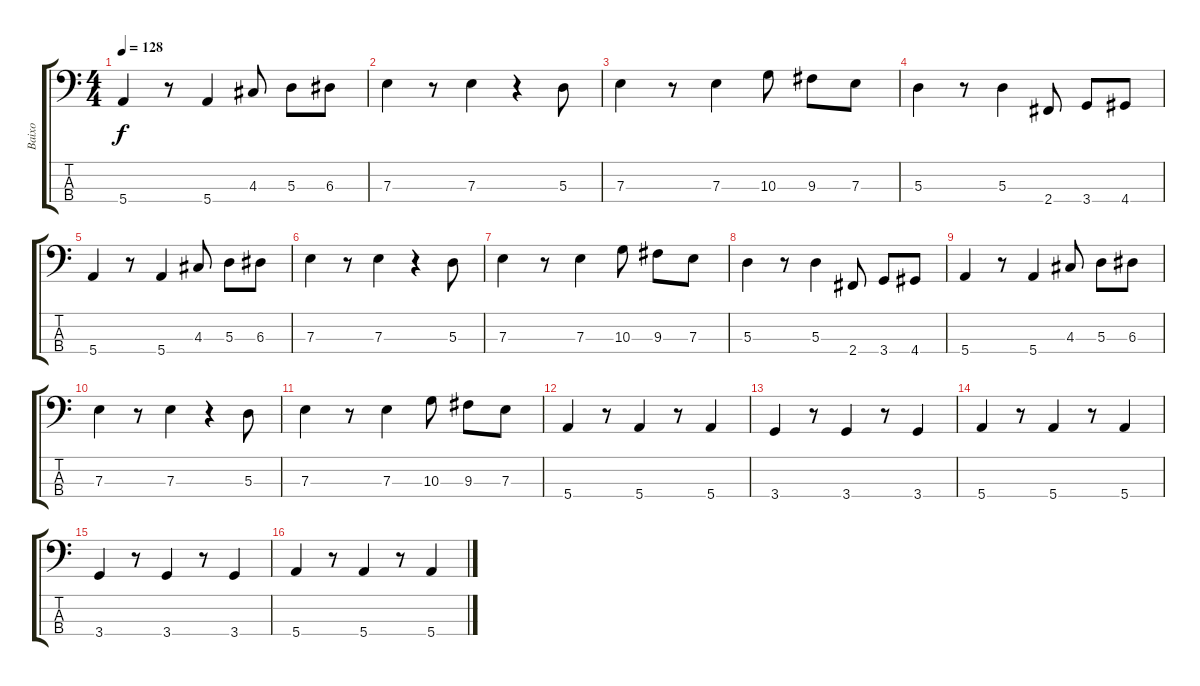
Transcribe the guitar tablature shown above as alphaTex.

\track ("Baixo" "Baixo") {instrument electricbassfinger}
\staff {score tabs}
\tuning (G2 D2 A1 E1) {hide}
\ts (4 4)
\tempo 128
\clef f4
\ks c
5.4.4{dy f} r.8 5.4.4 4.3.8 5.3.8 6.3.8 |
7.3.4 r.8 7.3.4 r.4 5.3.8 |
7.3.4 r.8 7.3.4 10.3.8 9.3.8 7.3.8 |
5.3.4 r.8 5.3.4 2.4.8 3.4.8 4.4.8 |
5.4.4 r.8 5.4.4 4.3.8 5.3.8 6.3.8 |
7.3.4 r.8 7.3.4 r.4 5.3.8 |
7.3.4 r.8 7.3.4 10.3.8 9.3.8 7.3.8 |
5.3.4 r.8 5.3.4 2.4.8 3.4.8 4.4.8 |
5.4.4 r.8 5.4.4 4.3.8 5.3.8 6.3.8 |
7.3.4 r.8 7.3.4 r.4 5.3.8 |
7.3.4 r.8 7.3.4 10.3.8 9.3.8 7.3.8 |
5.4.4 r.8 5.4.4 r.8 5.4.4 |
3.4.4 r.8 3.4.4 r.8 3.4.4 |
5.4.4 r.8 5.4.4 r.8 5.4.4 |
3.4.4 r.8 3.4.4 r.8 3.4.4 |
5.4.4 r.8 5.4.4 r.8 5.4.4
